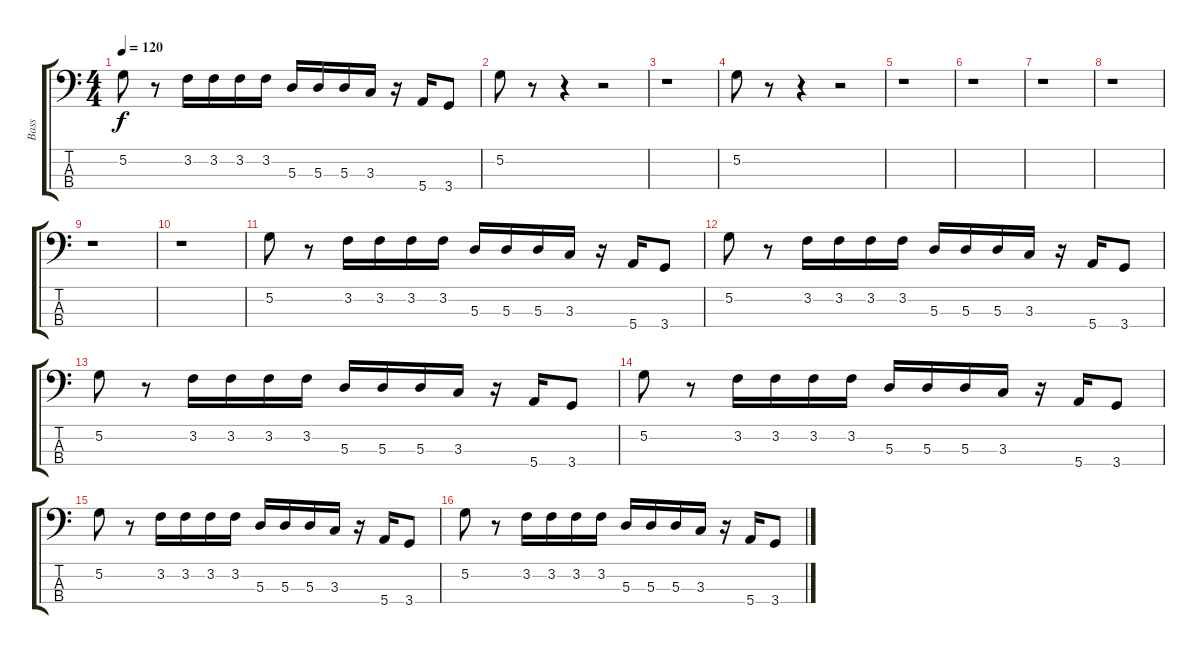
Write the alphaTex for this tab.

\track ("Bass" "Bass") {instrument electricbassfinger}
\staff {score tabs}
\tuning (G2 D2 A1 E1) {hide}
\ts (4 4)
\tempo 120
\clef f4
\ks c
5.2.8{dy f} r.8 3.2.16 3.2.16 3.2.16 3.2.16 5.3.16 5.3.16 5.3.16 3.3.16 r.16 5.4.16 3.4.8 |
5.2.8 r.8 r.4 r.2 |
r.1 |
5.2.8 r.8 r.4 r.2 |
r.1 |
r.1 |
r.1 |
r.1 |
r.1 |
r.1 |
5.2.8 r.8 3.2.16 3.2.16 3.2.16 3.2.16 5.3.16 5.3.16 5.3.16 3.3.16 r.16 5.4.16 3.4.8 |
5.2.8 r.8 3.2.16 3.2.16 3.2.16 3.2.16 5.3.16 5.3.16 5.3.16 3.3.16 r.16 5.4.16 3.4.8 |
5.2.8 r.8 3.2.16 3.2.16 3.2.16 3.2.16 5.3.16 5.3.16 5.3.16 3.3.16 r.16 5.4.16 3.4.8 |
5.2.8 r.8 3.2.16 3.2.16 3.2.16 3.2.16 5.3.16 5.3.16 5.3.16 3.3.16 r.16 5.4.16 3.4.8 |
5.2.8 r.8 3.2.16 3.2.16 3.2.16 3.2.16 5.3.16 5.3.16 5.3.16 3.3.16 r.16 5.4.16 3.4.8 |
5.2.8 r.8 3.2.16 3.2.16 3.2.16 3.2.16 5.3.16 5.3.16 5.3.16 3.3.16 r.16 5.4.16 3.4.8
